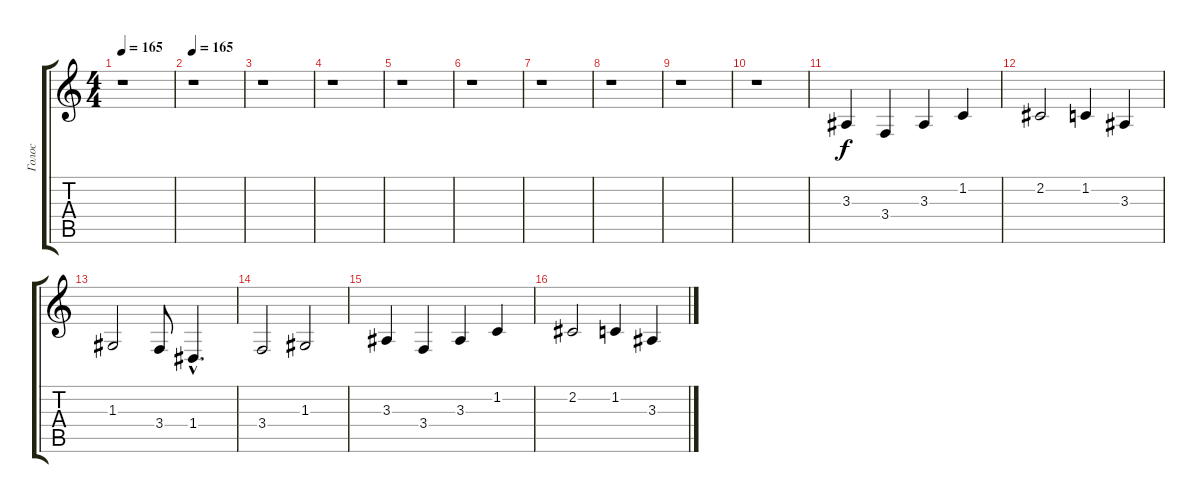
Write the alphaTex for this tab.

\track ("Голос" "Голос") {instrument clarinet}
\staff {score tabs}
\tuning (E4 B3 G3 D3 A2 E2) {hide}
\ts (4 4)
\tempo 165
\clef g2
\ks c
r.1{dy f instrument clarinet} |
\tempo 165
r.1 |
r.1 |
r.1 |
r.1 |
r.1 |
r.1 |
r.1 |
r.1 |
r.1 |
3.3.4 3.4.4 3.3.4 1.2.4 |
2.2.2 1.2.4 3.3.4 |
1.3.2 3.4.8 1.4{hac}.4{d} |
3.4.2 1.3.2 |
3.3.4 3.4.4 3.3.4 1.2.4 |
2.2.2 1.2.4 3.3.4
